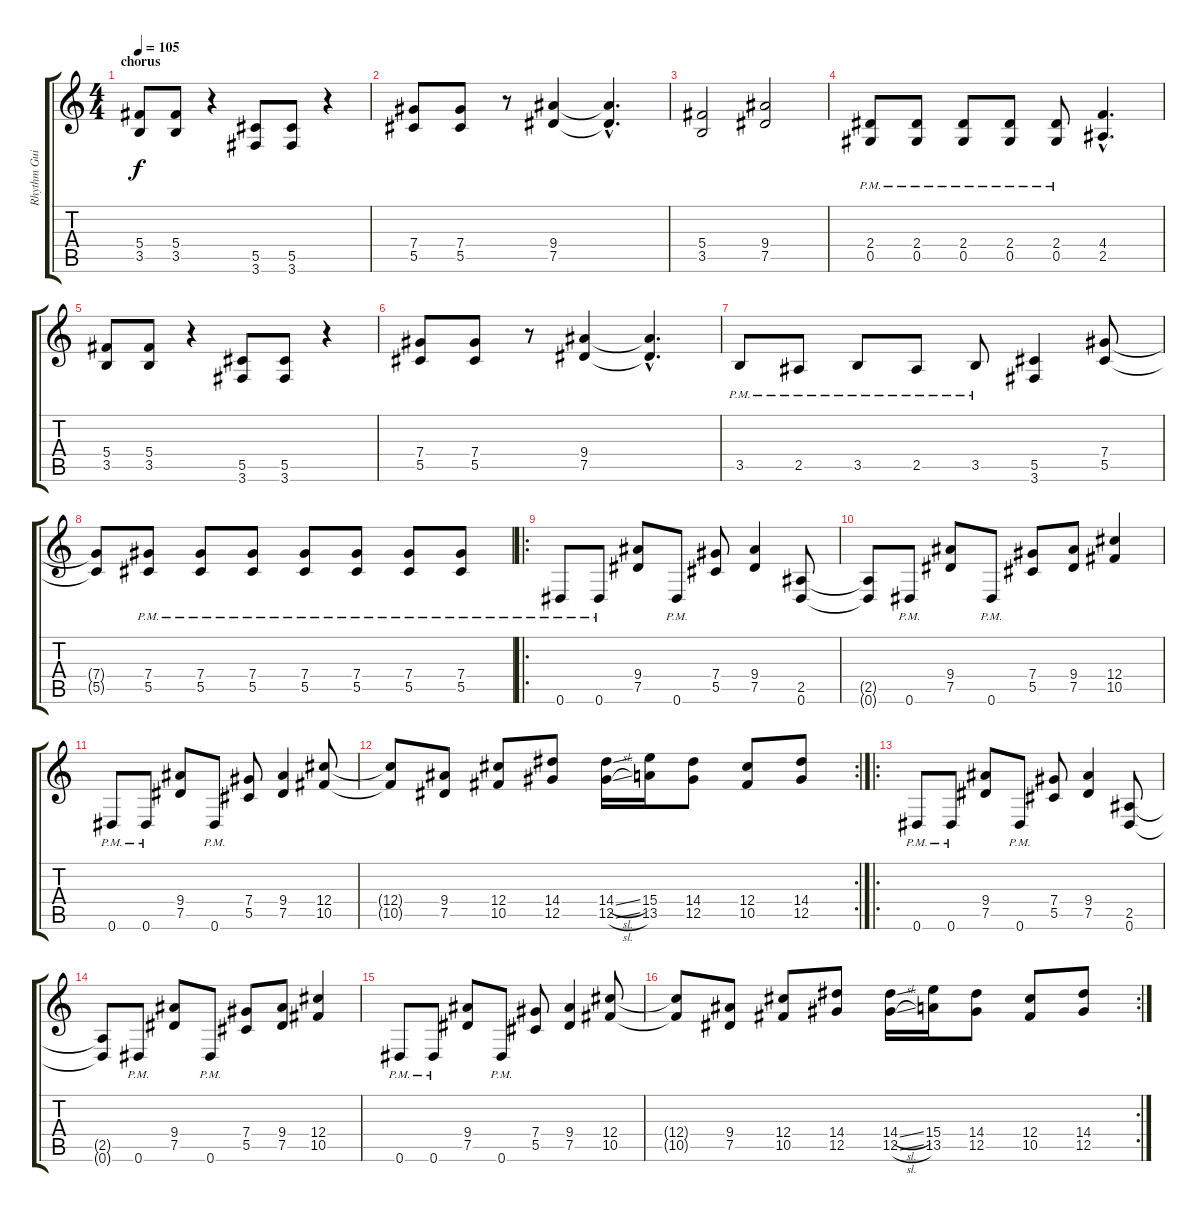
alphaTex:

\track ("Rhythm Guitar" "Rhythm Gui") {instrument distortionguitar}
\staff {score tabs}
\tuning (Eb4 Bb3 Gb3 Db3 Ab2 Eb2) {hide}
\ts (4 4)
\section ("" "chorus")
\tempo 105
\clef g2
\ks c
(5.4 3.5).8{dy f} (5.4 3.5).8 r.4 (5.5 3.6).8 (5.5 3.6).8 r.4 |
(7.4 5.5).8 (7.4 5.5).8 r.8 (9.4 7.5).4 (9.4{hac t} 7.5{hac t}).4{d} |
(5.4 3.5).2 (9.4 7.5).2 |
(2.4{pm} 0.5{pm}).8 (2.4{pm} 0.5{pm}).8 (2.4{pm} 0.5{pm}).8 (2.4{pm} 0.5{pm}).8 (2.4{pm} 0.5{pm}).8 (4.4{hac} 2.5{hac}).4{d} |
(5.4 3.5).8 (5.4 3.5).8 r.4 (5.5 3.6).8 (5.5 3.6).8 r.4 |
(7.4 5.5).8 (7.4 5.5).8 r.8 (9.4 7.5).4 (9.4{hac t} 7.5{hac t}).4{d} |
3.5{pm}.8 2.5{pm}.8 3.5{pm}.8 2.5{pm}.8 3.5{pm}.8 (5.5 3.6).4 (7.4 5.5).8 |
(7.4{t} 5.5{t}).8 (7.4{pm} 5.5{pm}).8 (7.4{pm} 5.5{pm}).8 (7.4{pm} 5.5{pm}).8 (7.4{pm} 5.5{pm}).8 (7.4{pm} 5.5{pm}).8 (7.4{pm} 5.5{pm}).8 (7.4{pm} 5.5{pm}).8 |
\ro
0.6{pm}.8 0.6{pm}.8 (9.4 7.5).8 0.6{pm}.8 (7.4 5.5).8 (9.4 7.5).4 (2.5 0.6).8 |
(2.5{t} 0.6{t}).8 0.6{pm}.8 (9.4 7.5).8 0.6{pm}.8 (7.4 5.5).8 (9.4 7.5).8 (12.4 10.5).4 |
0.6{pm}.8 0.6{pm}.8 (9.4 7.5).8 0.6{pm}.8 (7.4 5.5).8 (9.4 7.5).4 (12.4 10.5).8 |
\rc 2
(12.4{t} 10.5{t}).8 (9.4 7.5).8 (12.4 10.5).8 (14.4 12.5).8 (14.4{sl} 12.5{sl}).16 (15.4 13.5).16 (14.4 12.5).8 (12.4 10.5).8 (14.4 12.5).8 |
\ro
0.6{pm}.8 0.6{pm}.8 (9.4 7.5).8 0.6{pm}.8 (7.4 5.5).8 (9.4 7.5).4 (2.5 0.6).8 |
(2.5{t} 0.6{t}).8 0.6{pm}.8 (9.4 7.5).8 0.6{pm}.8 (7.4 5.5).8 (9.4 7.5).8 (12.4 10.5).4 |
0.6{pm}.8 0.6{pm}.8 (9.4 7.5).8 0.6{pm}.8 (7.4 5.5).8 (9.4 7.5).4 (12.4 10.5).8 |
\rc 2
(12.4{t} 10.5{t}).8 (9.4 7.5).8 (12.4 10.5).8 (14.4 12.5).8 (14.4{sl} 12.5{sl}).16 (15.4 13.5).16 (14.4 12.5).8 (12.4 10.5).8 (14.4 12.5).8
